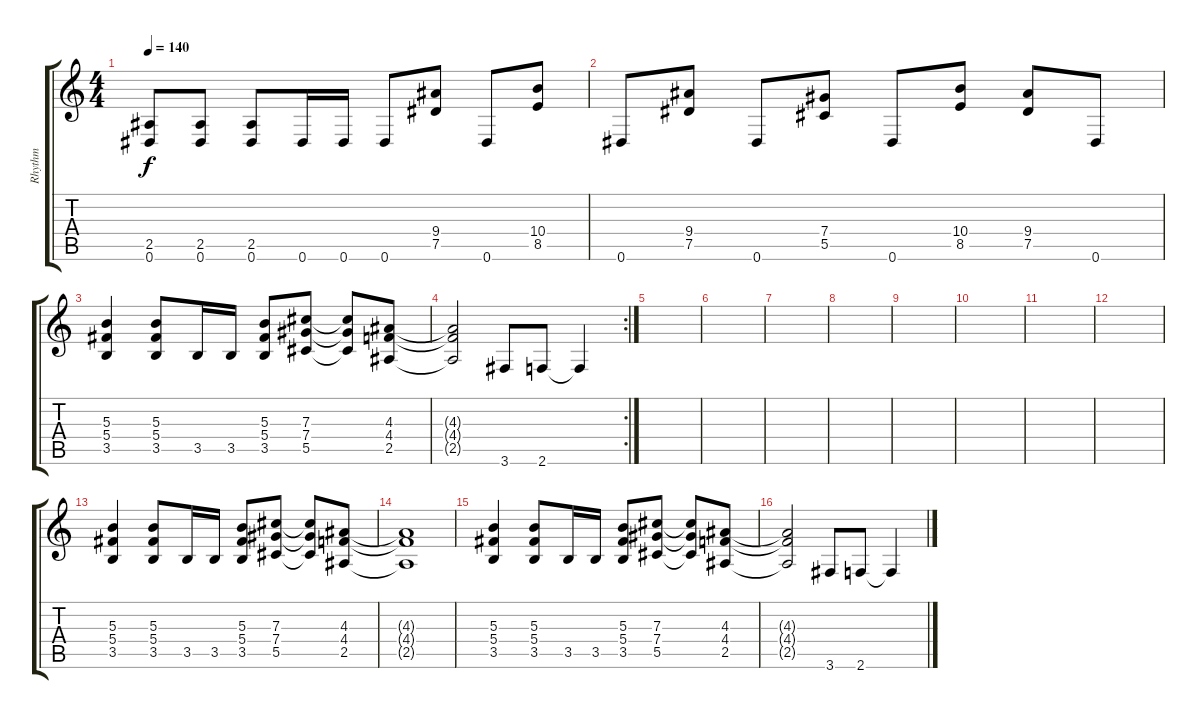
\track ("Rhythm" "Rhythm") {instrument distortionguitar}
\staff {score tabs}
\tuning (Eb4 Bb3 Gb3 Db3 Ab2 Eb2) {hide}
\ts (4 4)
\tempo 140
\clef g2
\ks c
(2.5 0.6).8{dy f} (2.5 0.6).8 (2.5 0.6).8 0.6.16 0.6.16 0.6.8 (9.4 7.5).8 0.6.8 (10.4 8.5).8 |
0.6.8 (9.4 7.5).8 0.6.8 (7.4 5.5).8 0.6.8 (10.4 8.5).8 (9.4 7.5).8 0.6.8 |
(5.3 5.4 3.5).4 (5.3 5.4 3.5).8 3.5.16 3.5.16 (5.3 5.4 3.5).8 (7.3 7.4 5.5).8 (7.3{t} 7.4{t} 5.5{t}).8 (4.3 4.4 2.5).8 |
\rc 2
(4.3{t} 4.4{t} 2.5{t}).2 3.6.8 2.6.8 2.6{t}.4 |
|
|
|
|
|
|
|
|
(5.3 5.4 3.5).4 (5.3 5.4 3.5).8 3.5.16 3.5.16 (5.3 5.4 3.5).8 (7.3 7.4 5.5).8 (7.3{t} 7.4{t} 5.5{t}).8 (4.3 4.4 2.5).8 |
(4.3{t} 4.4{t} 2.5{t}).1 |
(5.3 5.4 3.5).4 (5.3 5.4 3.5).8 3.5.16 3.5.16 (5.3 5.4 3.5).8 (7.3 7.4 5.5).8 (7.3{t} 7.4{t} 5.5{t}).8 (4.3 4.4 2.5).8 |
(4.3{t} 4.4{t} 2.5{t}).2 3.6.8 2.6.8 2.6{t}.4
